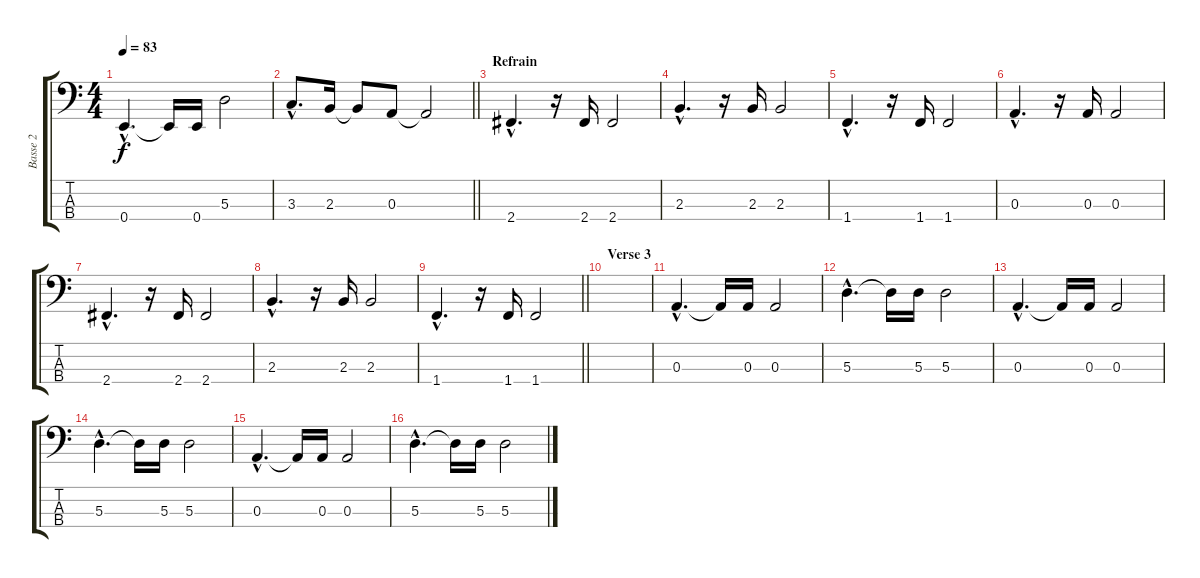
\track ("Basse 2" "Basse 2") {instrument fretlessbass}
\staff {score tabs}
\tuning (G2 D2 A1 E1) {hide}
\ts (4 4)
\tempo 83
\clef f4
\ks c
0.4{hac}.4{d dy f} 0.4{t}.16 0.4.16 5.3.2 |
\barLineRight lightlight
3.3{hac}.8{d} 2.3.16 2.3{t}.8 0.3.8 0.3{t}.2 |
\section ("" "Refrain")
2.4{hac}.4{d} r.16 2.4.16 2.4.2 |
2.3{hac}.4{d} r.16 2.3.16 2.3.2 |
1.4{hac}.4{d} r.16 1.4.16 1.4.2 |
0.3{hac}.4{d} r.16 0.3.16 0.3.2 |
2.4{hac}.4{d} r.16 2.4.16 2.4.2 |
2.3{hac}.4{d} r.16 2.3.16 2.3.2 |
\barLineRight lightlight
1.4{hac}.4{d} r.16 1.4.16 1.4.2 |
\section ("" "Verse 3")
|
0.3{hac}.4{d} 0.3{t}.16 0.3.16 0.3.2 |
5.3{hac}.4{d} 5.3{t}.16 5.3.16 5.3.2 |
0.3{hac}.4{d} 0.3{t}.16 0.3.16 0.3.2 |
5.3{hac}.4{d} 5.3{t}.16 5.3.16 5.3.2 |
0.3{hac}.4{d} 0.3{t}.16 0.3.16 0.3.2 |
5.3{hac}.4{d} 5.3{t}.16 5.3.16 5.3.2
